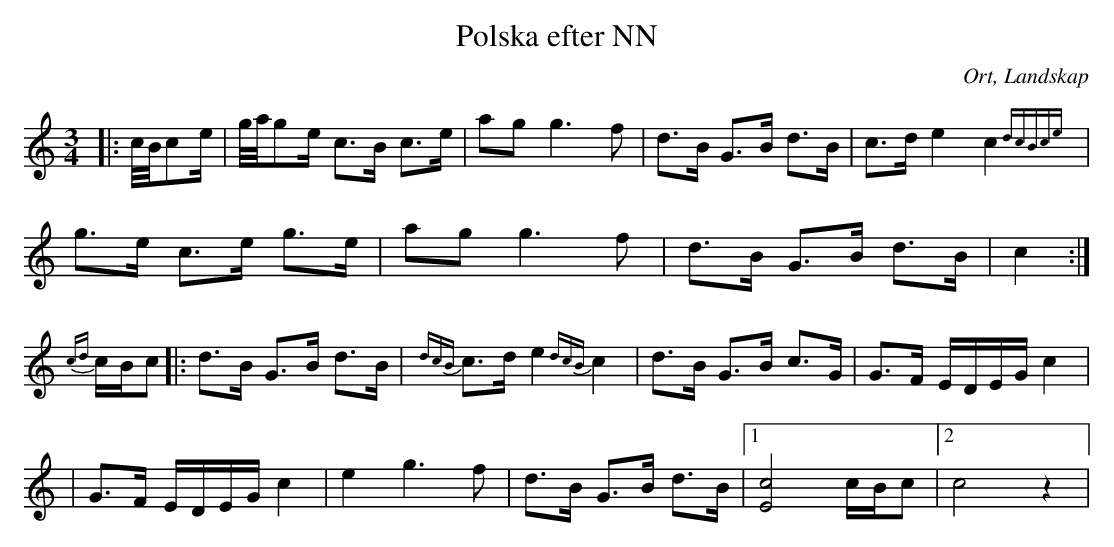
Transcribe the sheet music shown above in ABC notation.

X:1
T:Polska efter NN
O:Ort, Landskap
M:3/4
L:1/8
K:C
|:c//B//ce/|g//a//ge/ c>B c>e|ag g3 f|d>B G>B d>B|c>d e2 c2{(6dcBce}|
g>e c>e g>e|ag g3 f|d>B G>B d>B|c2:|
 {cd}c/B/c |:d>B G>B d>B|{dcB}c>d e2 {dcB}c2|d>B G>B c>G|G>F E/D/E/G/ c2|
 |G>F E/D/E/G/ c2|e2 g3 f|d>B G>B d>B|1 [E4c4] c/B/c|2 c4 z2|
